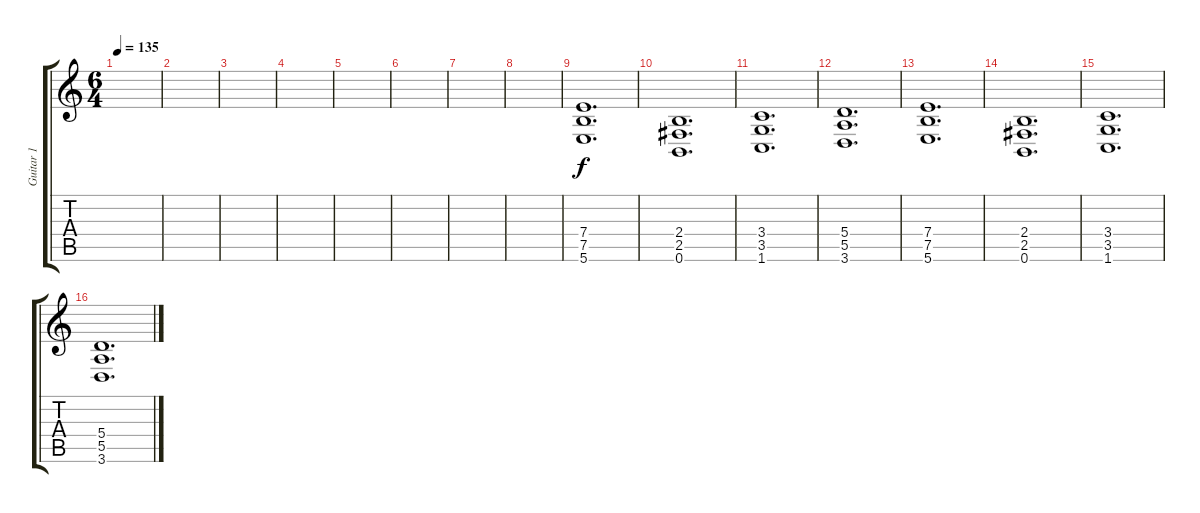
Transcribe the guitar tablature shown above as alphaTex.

\track ("Guitar 1" "Guitar 1") {instrument distortionguitar}
\staff {score tabs}
\tuning (B3 Gb3 D3 A2 E2 B1) {hide}
\ts (6 4)
\tempo 135
\clef g2
\ks c
|
|
|
|
|
|
|
|
(7.4 7.5 5.6).1{d} |
(2.4 2.5 0.6).1{d} |
(3.4 3.5 1.6).1{d} |
(5.4 5.5 3.6).1{d} |
(7.4 7.5 5.6).1{d} |
(2.4 2.5 0.6).1{d} |
(3.4 3.5 1.6).1{d} |
(5.4 5.5 3.6).1{d}
